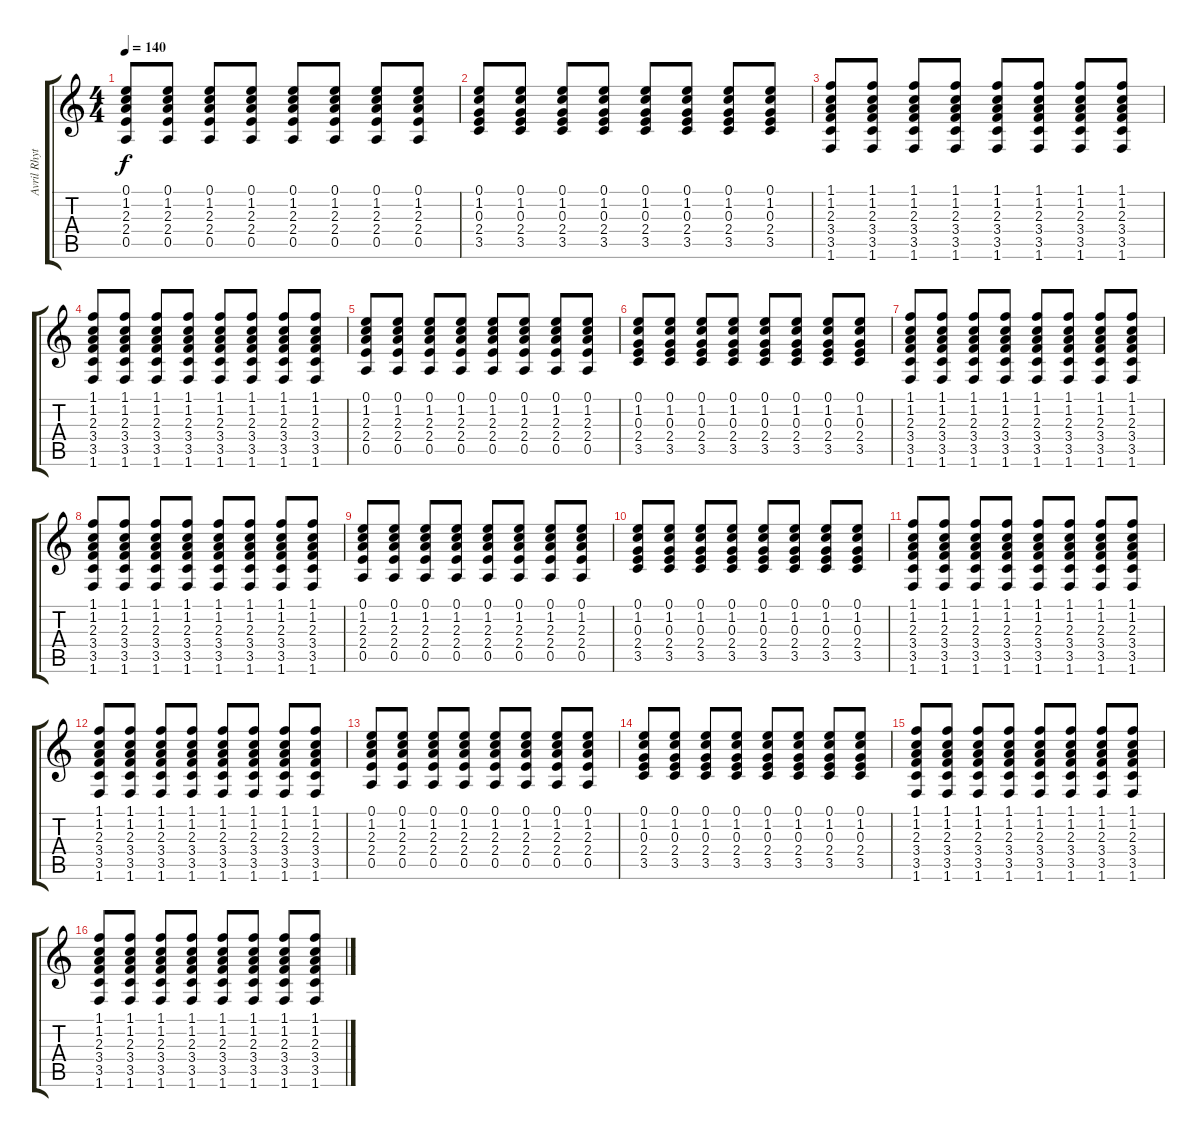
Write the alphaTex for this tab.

\track ("Avril Rhythm 2" "Avril Rhyt") {instrument acousticguitarsteel}
\staff {score tabs}
\tuning (E4 B3 G3 D3 A2 E2) {hide}
\ts (4 4)
\tempo 140
\clef g2
\ks c
(0.1 1.2 2.3 2.4 0.5).8{dy f} (0.1 1.2 2.3 2.4 0.5).8 (0.1 1.2 2.3 2.4 0.5).8 (0.1 1.2 2.3 2.4 0.5).8 (0.1 1.2 2.3 2.4 0.5).8 (0.1 1.2 2.3 2.4 0.5).8 (0.1 1.2 2.3 2.4 0.5).8 (0.1 1.2 2.3 2.4 0.5).8 |
(0.1 1.2 0.3 2.4 3.5).8 (0.1 1.2 0.3 2.4 3.5).8 (0.1 1.2 0.3 2.4 3.5).8 (0.1 1.2 0.3 2.4 3.5).8 (0.1 1.2 0.3 2.4 3.5).8 (0.1 1.2 0.3 2.4 3.5).8 (0.1 1.2 0.3 2.4 3.5).8 (0.1 1.2 0.3 2.4 3.5).8 |
(1.1 1.2 2.3 3.4 3.5 1.6).8 (1.1 1.2 2.3 3.4 3.5 1.6).8 (1.1 1.2 2.3 3.4 3.5 1.6).8 (1.1 1.2 2.3 3.4 3.5 1.6).8 (1.1 1.2 2.3 3.4 3.5 1.6).8 (1.1 1.2 2.3 3.4 3.5 1.6).8 (1.1 1.2 2.3 3.4 3.5 1.6).8 (1.1 1.2 2.3 3.4 3.5 1.6).8 |
(1.1 1.2 2.3 3.4 3.5 1.6).8 (1.1 1.2 2.3 3.4 3.5 1.6).8 (1.1 1.2 2.3 3.4 3.5 1.6).8 (1.1 1.2 2.3 3.4 3.5 1.6).8 (1.1 1.2 2.3 3.4 3.5 1.6).8 (1.1 1.2 2.3 3.4 3.5 1.6).8 (1.1 1.2 2.3 3.4 3.5 1.6).8 (1.1 1.2 2.3 3.4 3.5 1.6).8 |
(0.1 1.2 2.3 2.4 0.5).8 (0.1 1.2 2.3 2.4 0.5).8 (0.1 1.2 2.3 2.4 0.5).8 (0.1 1.2 2.3 2.4 0.5).8 (0.1 1.2 2.3 2.4 0.5).8 (0.1 1.2 2.3 2.4 0.5).8 (0.1 1.2 2.3 2.4 0.5).8 (0.1 1.2 2.3 2.4 0.5).8 |
(0.1 1.2 0.3 2.4 3.5).8 (0.1 1.2 0.3 2.4 3.5).8 (0.1 1.2 0.3 2.4 3.5).8 (0.1 1.2 0.3 2.4 3.5).8 (0.1 1.2 0.3 2.4 3.5).8 (0.1 1.2 0.3 2.4 3.5).8 (0.1 1.2 0.3 2.4 3.5).8 (0.1 1.2 0.3 2.4 3.5).8 |
(1.1 1.2 2.3 3.4 3.5 1.6).8 (1.1 1.2 2.3 3.4 3.5 1.6).8 (1.1 1.2 2.3 3.4 3.5 1.6).8 (1.1 1.2 2.3 3.4 3.5 1.6).8 (1.1 1.2 2.3 3.4 3.5 1.6).8 (1.1 1.2 2.3 3.4 3.5 1.6).8 (1.1 1.2 2.3 3.4 3.5 1.6).8 (1.1 1.2 2.3 3.4 3.5 1.6).8 |
(1.1 1.2 2.3 3.4 3.5 1.6).8 (1.1 1.2 2.3 3.4 3.5 1.6).8 (1.1 1.2 2.3 3.4 3.5 1.6).8 (1.1 1.2 2.3 3.4 3.5 1.6).8 (1.1 1.2 2.3 3.4 3.5 1.6).8 (1.1 1.2 2.3 3.4 3.5 1.6).8 (1.1 1.2 2.3 3.4 3.5 1.6).8 (1.1 1.2 2.3 3.4 3.5 1.6).8 |
(0.1 1.2 2.3 2.4 0.5).8 (0.1 1.2 2.3 2.4 0.5).8 (0.1 1.2 2.3 2.4 0.5).8 (0.1 1.2 2.3 2.4 0.5).8 (0.1 1.2 2.3 2.4 0.5).8 (0.1 1.2 2.3 2.4 0.5).8 (0.1 1.2 2.3 2.4 0.5).8 (0.1 1.2 2.3 2.4 0.5).8 |
(0.1 1.2 0.3 2.4 3.5).8 (0.1 1.2 0.3 2.4 3.5).8 (0.1 1.2 0.3 2.4 3.5).8 (0.1 1.2 0.3 2.4 3.5).8 (0.1 1.2 0.3 2.4 3.5).8 (0.1 1.2 0.3 2.4 3.5).8 (0.1 1.2 0.3 2.4 3.5).8 (0.1 1.2 0.3 2.4 3.5).8 |
(1.1 1.2 2.3 3.4 3.5 1.6).8 (1.1 1.2 2.3 3.4 3.5 1.6).8 (1.1 1.2 2.3 3.4 3.5 1.6).8 (1.1 1.2 2.3 3.4 3.5 1.6).8 (1.1 1.2 2.3 3.4 3.5 1.6).8 (1.1 1.2 2.3 3.4 3.5 1.6).8 (1.1 1.2 2.3 3.4 3.5 1.6).8 (1.1 1.2 2.3 3.4 3.5 1.6).8 |
(1.1 1.2 2.3 3.4 3.5 1.6).8 (1.1 1.2 2.3 3.4 3.5 1.6).8 (1.1 1.2 2.3 3.4 3.5 1.6).8 (1.1 1.2 2.3 3.4 3.5 1.6).8 (1.1 1.2 2.3 3.4 3.5 1.6).8 (1.1 1.2 2.3 3.4 3.5 1.6).8 (1.1 1.2 2.3 3.4 3.5 1.6).8 (1.1 1.2 2.3 3.4 3.5 1.6).8 |
(0.1 1.2 2.3 2.4 0.5).8 (0.1 1.2 2.3 2.4 0.5).8 (0.1 1.2 2.3 2.4 0.5).8 (0.1 1.2 2.3 2.4 0.5).8 (0.1 1.2 2.3 2.4 0.5).8 (0.1 1.2 2.3 2.4 0.5).8 (0.1 1.2 2.3 2.4 0.5).8 (0.1 1.2 2.3 2.4 0.5).8 |
(0.1 1.2 0.3 2.4 3.5).8 (0.1 1.2 0.3 2.4 3.5).8 (0.1 1.2 0.3 2.4 3.5).8 (0.1 1.2 0.3 2.4 3.5).8 (0.1 1.2 0.3 2.4 3.5).8 (0.1 1.2 0.3 2.4 3.5).8 (0.1 1.2 0.3 2.4 3.5).8 (0.1 1.2 0.3 2.4 3.5).8 |
(1.1 1.2 2.3 3.4 3.5 1.6).8 (1.1 1.2 2.3 3.4 3.5 1.6).8 (1.1 1.2 2.3 3.4 3.5 1.6).8 (1.1 1.2 2.3 3.4 3.5 1.6).8 (1.1 1.2 2.3 3.4 3.5 1.6).8 (1.1 1.2 2.3 3.4 3.5 1.6).8 (1.1 1.2 2.3 3.4 3.5 1.6).8 (1.1 1.2 2.3 3.4 3.5 1.6).8 |
(1.1 1.2 2.3 3.4 3.5 1.6).8 (1.1 1.2 2.3 3.4 3.5 1.6).8 (1.1 1.2 2.3 3.4 3.5 1.6).8 (1.1 1.2 2.3 3.4 3.5 1.6).8 (1.1 1.2 2.3 3.4 3.5 1.6).8 (1.1 1.2 2.3 3.4 3.5 1.6).8 (1.1 1.2 2.3 3.4 3.5 1.6).8 (1.1 1.2 2.3 3.4 3.5 1.6).8
